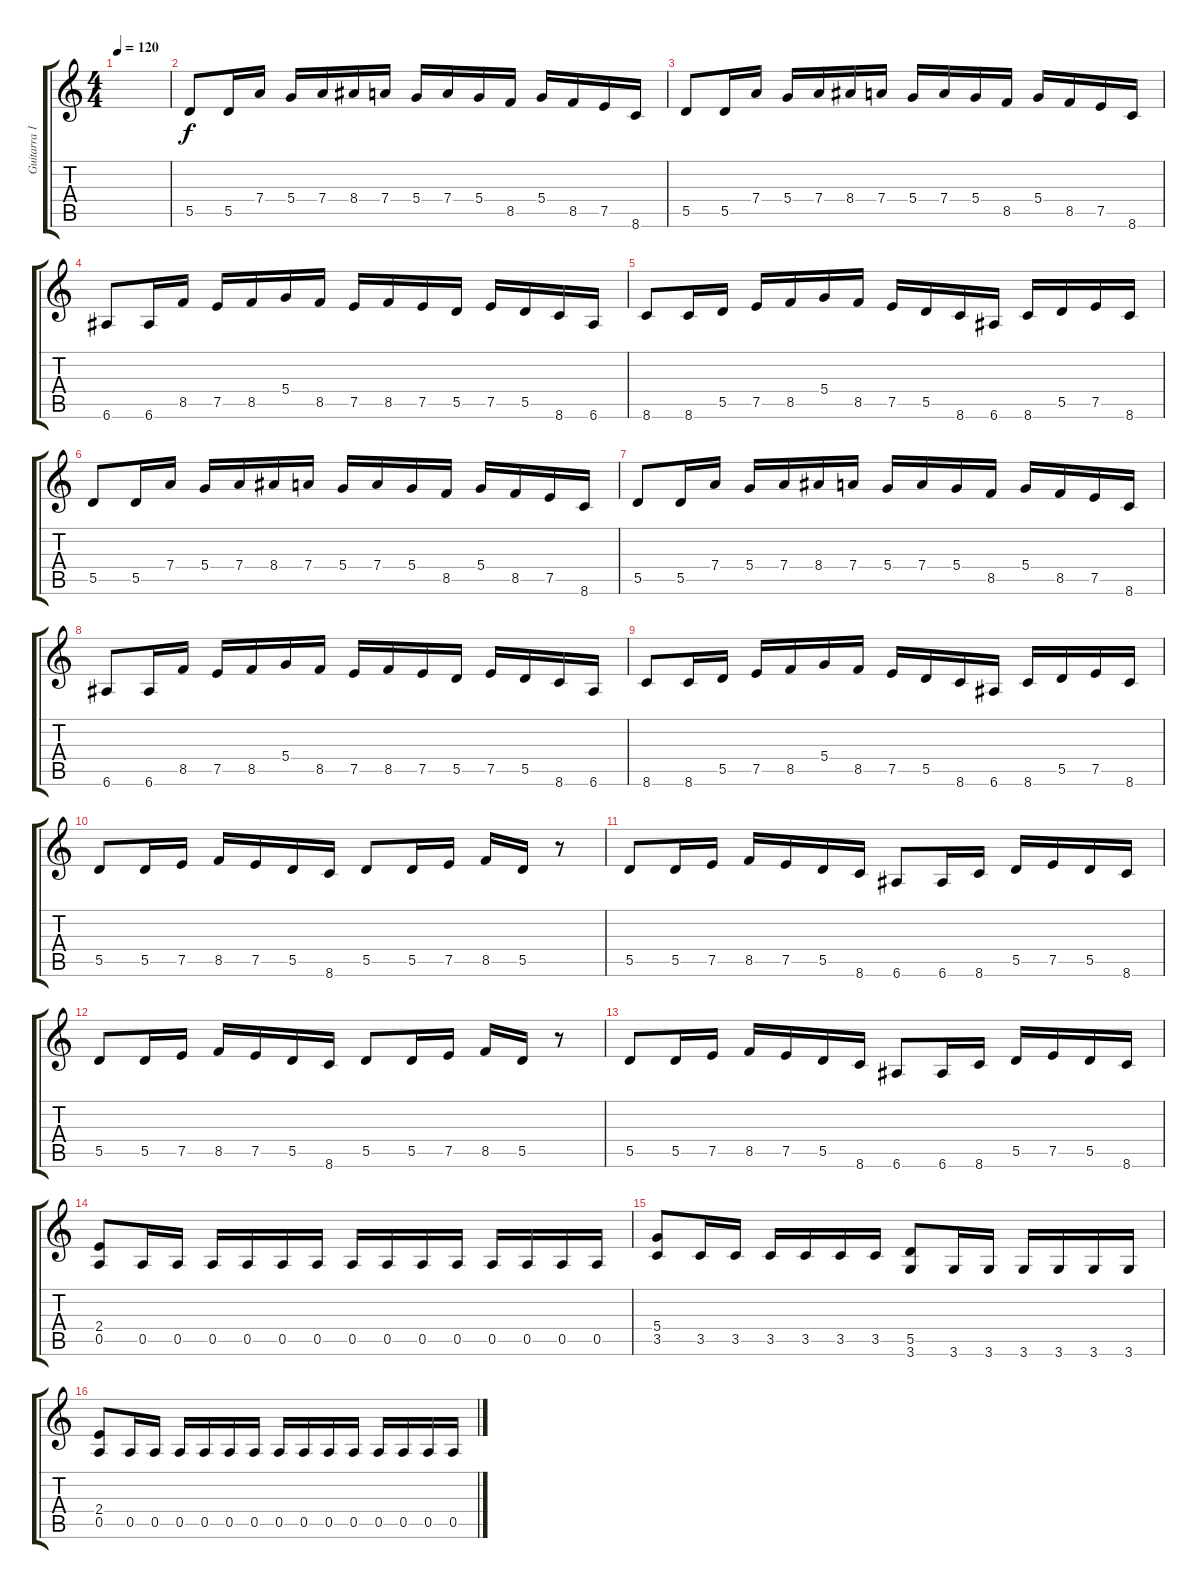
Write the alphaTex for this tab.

\track ("Guitarra 1" "Guitarra 1") {instrument distortionguitar}
\staff {score tabs}
\tuning (E4 B3 G3 D3 A2 E2) {hide}
\ts (4 4)
\tempo 120
\clef g2
\ks c
|
5.5.8 5.5.16 7.4.16 5.4.16 7.4.16 8.4.16 7.4.16 5.4.16 7.4.16 5.4.16 8.5.16 5.4.16 8.5.16 7.5.16 8.6.16 |
5.5.8 5.5.16 7.4.16 5.4.16 7.4.16 8.4.16 7.4.16 5.4.16 7.4.16 5.4.16 8.5.16 5.4.16 8.5.16 7.5.16 8.6.16 |
6.6.8 6.6.16 8.5.16 7.5.16 8.5.16 5.4.16 8.5.16 7.5.16 8.5.16 7.5.16 5.5.16 7.5.16 5.5.16 8.6.16 6.6.16 |
8.6.8 8.6.16 5.5.16 7.5.16 8.5.16 5.4.16 8.5.16 7.5.16 5.5.16 8.6.16 6.6.16 8.6.16 5.5.16 7.5.16 8.6.16 |
5.5.8 5.5.16 7.4.16 5.4.16 7.4.16 8.4.16 7.4.16 5.4.16 7.4.16 5.4.16 8.5.16 5.4.16 8.5.16 7.5.16 8.6.16 |
5.5.8 5.5.16 7.4.16 5.4.16 7.4.16 8.4.16 7.4.16 5.4.16 7.4.16 5.4.16 8.5.16 5.4.16 8.5.16 7.5.16 8.6.16 |
6.6.8 6.6.16 8.5.16 7.5.16 8.5.16 5.4.16 8.5.16 7.5.16 8.5.16 7.5.16 5.5.16 7.5.16 5.5.16 8.6.16 6.6.16 |
8.6.8 8.6.16 5.5.16 7.5.16 8.5.16 5.4.16 8.5.16 7.5.16 5.5.16 8.6.16 6.6.16 8.6.16 5.5.16 7.5.16 8.6.16 |
5.5.8 5.5.16 7.5.16 8.5.16 7.5.16 5.5.16 8.6.16 5.5.8 5.5.16 7.5.16 8.5.16 5.5.16 r.8 |
5.5.8 5.5.16 7.5.16 8.5.16 7.5.16 5.5.16 8.6.16 6.6.8 6.6.16 8.6.16 5.5.16 7.5.16 5.5.16 8.6.16 |
5.5.8 5.5.16 7.5.16 8.5.16 7.5.16 5.5.16 8.6.16 5.5.8 5.5.16 7.5.16 8.5.16 5.5.16 r.8 |
5.5.8 5.5.16 7.5.16 8.5.16 7.5.16 5.5.16 8.6.16 6.6.8 6.6.16 8.6.16 5.5.16 7.5.16 5.5.16 8.6.16 |
(2.4 0.5).8 0.5.16 0.5.16 0.5.16 0.5.16 0.5.16 0.5.16 0.5.16 0.5.16 0.5.16 0.5.16 0.5.16 0.5.16 0.5.16 0.5.16 |
(5.4 3.5).8 3.5.16 3.5.16 3.5.16 3.5.16 3.5.16 3.5.16 (5.5 3.6).8 3.6.16 3.6.16 3.6.16 3.6.16 3.6.16 3.6.16 |
(2.4 0.5).8 0.5.16 0.5.16 0.5.16 0.5.16 0.5.16 0.5.16 0.5.16 0.5.16 0.5.16 0.5.16 0.5.16 0.5.16 0.5.16 0.5.16
